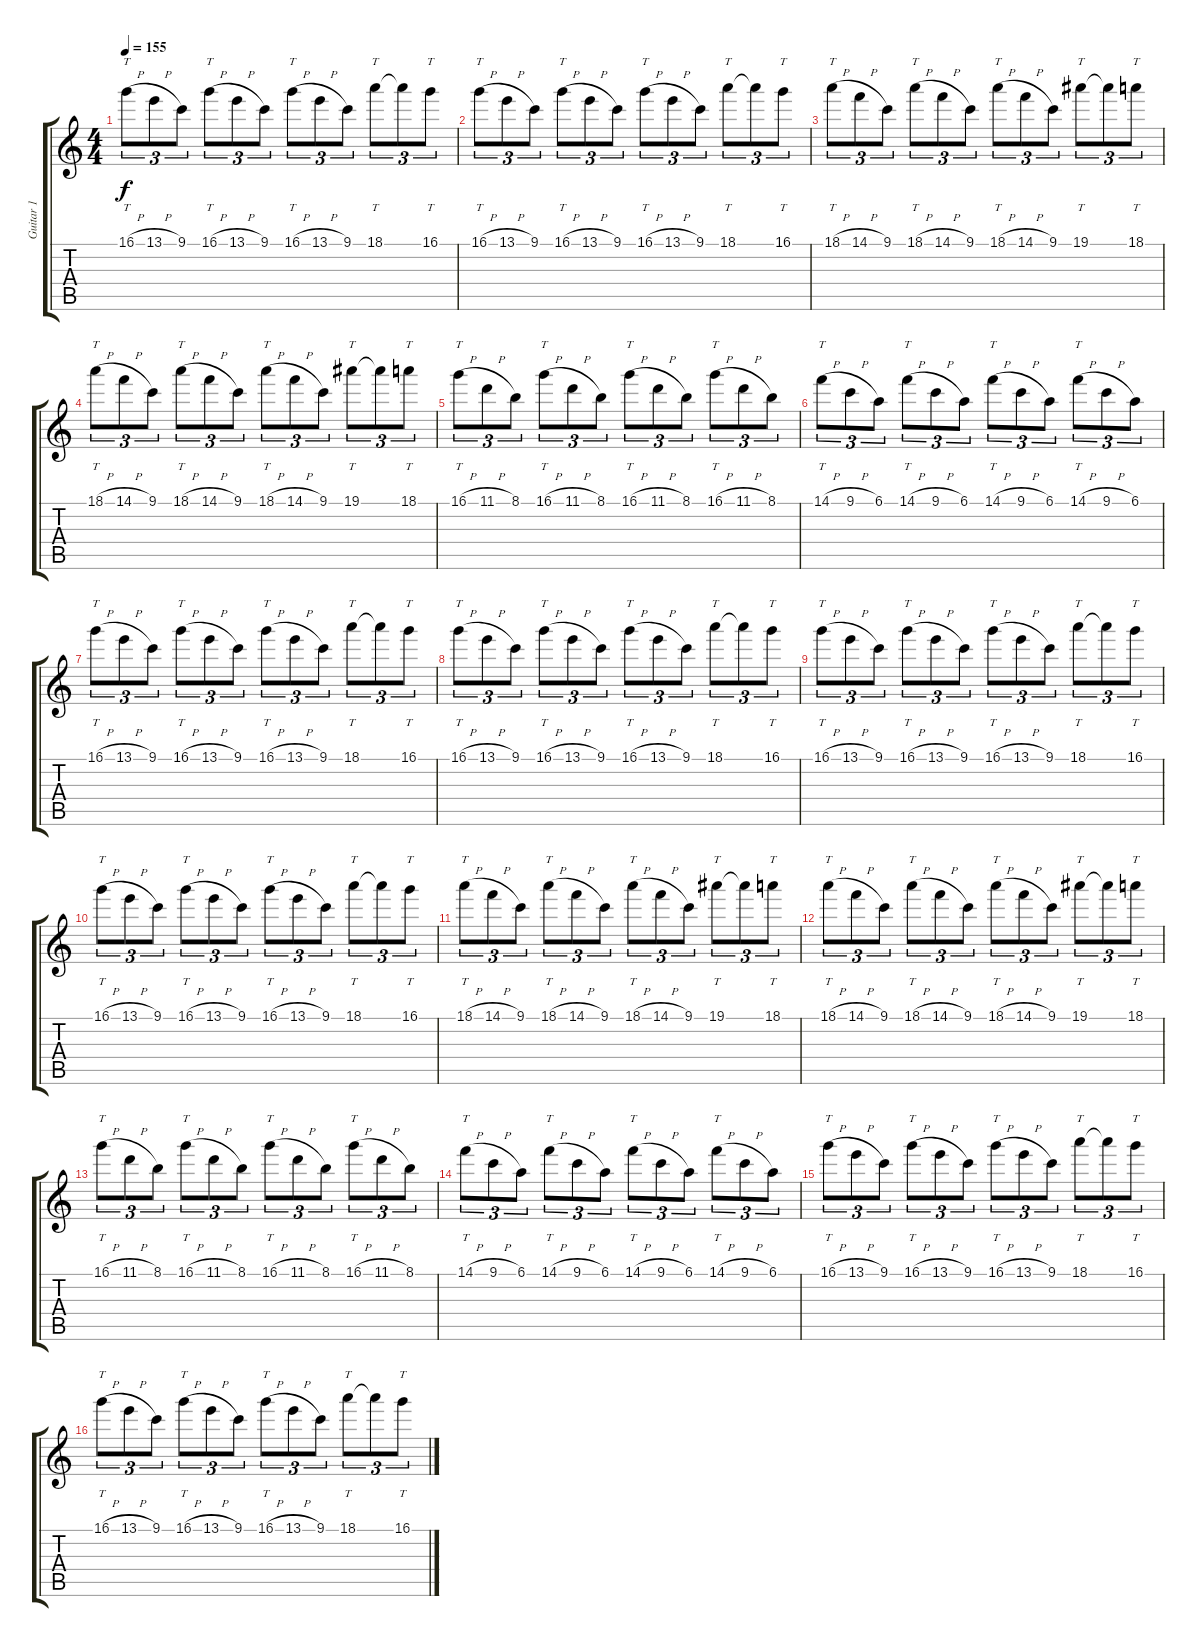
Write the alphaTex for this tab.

\track ("Guitar 1" "Guitar 1") {instrument acousticguitarnylon}
\staff {score tabs}
\tuning (Eb4 Bb3 Gb3 Db3 Ab2 Eb2) {hide}
\ts (4 4)
\tempo 155
\clef g2
\ks c
16.1{h}.8{tt tu (3 2) dy f instrument acousticguitarnylon} 13.1{h}.8{tu (3 2)} 9.1.8{tu (3 2)} 16.1{h}.8{tt tu (3 2)} 13.1{h}.8{tu (3 2)} 9.1.8{tu (3 2)} 16.1{h}.8{tt tu (3 2)} 13.1{h}.8{tu (3 2)} 9.1.8{tu (3 2)} 18.1.8{tt tu (3 2)} 18.1{t}.8{tu (3 2)} 16.1.8{tt tu (3 2)} |
16.1{h}.8{tt tu (3 2)} 13.1{h}.8{tu (3 2)} 9.1.8{tu (3 2)} 16.1{h}.8{tt tu (3 2)} 13.1{h}.8{tu (3 2)} 9.1.8{tu (3 2)} 16.1{h}.8{tt tu (3 2)} 13.1{h}.8{tu (3 2)} 9.1.8{tu (3 2)} 18.1.8{tt tu (3 2)} 18.1{t}.8{tu (3 2)} 16.1.8{tt tu (3 2)} |
18.1{h}.8{tt tu (3 2)} 14.1{h}.8{tu (3 2)} 9.1.8{tu (3 2)} 18.1{h}.8{tt tu (3 2)} 14.1{h}.8{tu (3 2)} 9.1.8{tu (3 2)} 18.1{h}.8{tt tu (3 2)} 14.1{h}.8{tu (3 2)} 9.1.8{tu (3 2)} 19.1.8{tt tu (3 2)} 19.1{t}.8{tu (3 2)} 18.1.8{tt tu (3 2)} |
18.1{h}.8{tt tu (3 2)} 14.1{h}.8{tu (3 2)} 9.1.8{tu (3 2)} 18.1{h}.8{tt tu (3 2)} 14.1{h}.8{tu (3 2)} 9.1.8{tu (3 2)} 18.1{h}.8{tt tu (3 2)} 14.1{h}.8{tu (3 2)} 9.1.8{tu (3 2)} 19.1.8{tt tu (3 2)} 19.1{t}.8{tu (3 2)} 18.1.8{tt tu (3 2)} |
16.1{h}.8{tt tu (3 2)} 11.1{h}.8{tu (3 2)} 8.1.8{tu (3 2)} 16.1{h}.8{tt tu (3 2)} 11.1{h}.8{tu (3 2)} 8.1.8{tu (3 2)} 16.1{h}.8{tt tu (3 2)} 11.1{h}.8{tu (3 2)} 8.1.8{tu (3 2)} 16.1{h}.8{tt tu (3 2)} 11.1{h}.8{tu (3 2)} 8.1.8{tu (3 2)} |
14.1{h}.8{tt tu (3 2)} 9.1{h}.8{tu (3 2)} 6.1.8{tu (3 2)} 14.1{h}.8{tt tu (3 2)} 9.1{h}.8{tu (3 2)} 6.1.8{tu (3 2)} 14.1{h}.8{tt tu (3 2)} 9.1{h}.8{tu (3 2)} 6.1.8{tu (3 2)} 14.1{h}.8{tt tu (3 2)} 9.1{h}.8{tu (3 2)} 6.1.8{tu (3 2)} |
16.1{h}.8{tt tu (3 2)} 13.1{h}.8{tu (3 2)} 9.1.8{tu (3 2)} 16.1{h}.8{tt tu (3 2)} 13.1{h}.8{tu (3 2)} 9.1.8{tu (3 2)} 16.1{h}.8{tt tu (3 2)} 13.1{h}.8{tu (3 2)} 9.1.8{tu (3 2)} 18.1.8{tt tu (3 2)} 18.1{t}.8{tu (3 2)} 16.1.8{tt tu (3 2)} |
16.1{h}.8{tt tu (3 2)} 13.1{h}.8{tu (3 2)} 9.1.8{tu (3 2)} 16.1{h}.8{tt tu (3 2)} 13.1{h}.8{tu (3 2)} 9.1.8{tu (3 2)} 16.1{h}.8{tt tu (3 2)} 13.1{h}.8{tu (3 2)} 9.1.8{tu (3 2)} 18.1.8{tt tu (3 2)} 18.1{t}.8{tu (3 2)} 16.1.8{tt tu (3 2)} |
16.1{h}.8{tt tu (3 2)} 13.1{h}.8{tu (3 2)} 9.1.8{tu (3 2)} 16.1{h}.8{tt tu (3 2)} 13.1{h}.8{tu (3 2)} 9.1.8{tu (3 2)} 16.1{h}.8{tt tu (3 2)} 13.1{h}.8{tu (3 2)} 9.1.8{tu (3 2)} 18.1.8{tt tu (3 2)} 18.1{t}.8{tu (3 2)} 16.1.8{tt tu (3 2)} |
16.1{h}.8{tt tu (3 2)} 13.1{h}.8{tu (3 2)} 9.1.8{tu (3 2)} 16.1{h}.8{tt tu (3 2)} 13.1{h}.8{tu (3 2)} 9.1.8{tu (3 2)} 16.1{h}.8{tt tu (3 2)} 13.1{h}.8{tu (3 2)} 9.1.8{tu (3 2)} 18.1.8{tt tu (3 2)} 18.1{t}.8{tu (3 2)} 16.1.8{tt tu (3 2)} |
18.1{h}.8{tt tu (3 2)} 14.1{h}.8{tu (3 2)} 9.1.8{tu (3 2)} 18.1{h}.8{tt tu (3 2)} 14.1{h}.8{tu (3 2)} 9.1.8{tu (3 2)} 18.1{h}.8{tt tu (3 2)} 14.1{h}.8{tu (3 2)} 9.1.8{tu (3 2)} 19.1.8{tt tu (3 2)} 19.1{t}.8{tu (3 2)} 18.1.8{tt tu (3 2)} |
18.1{h}.8{tt tu (3 2)} 14.1{h}.8{tu (3 2)} 9.1.8{tu (3 2)} 18.1{h}.8{tt tu (3 2)} 14.1{h}.8{tu (3 2)} 9.1.8{tu (3 2)} 18.1{h}.8{tt tu (3 2)} 14.1{h}.8{tu (3 2)} 9.1.8{tu (3 2)} 19.1.8{tt tu (3 2)} 19.1{t}.8{tu (3 2)} 18.1.8{tt tu (3 2)} |
16.1{h}.8{tt tu (3 2)} 11.1{h}.8{tu (3 2)} 8.1.8{tu (3 2)} 16.1{h}.8{tt tu (3 2)} 11.1{h}.8{tu (3 2)} 8.1.8{tu (3 2)} 16.1{h}.8{tt tu (3 2)} 11.1{h}.8{tu (3 2)} 8.1.8{tu (3 2)} 16.1{h}.8{tt tu (3 2)} 11.1{h}.8{tu (3 2)} 8.1.8{tu (3 2)} |
14.1{h}.8{tt tu (3 2)} 9.1{h}.8{tu (3 2)} 6.1.8{tu (3 2)} 14.1{h}.8{tt tu (3 2)} 9.1{h}.8{tu (3 2)} 6.1.8{tu (3 2)} 14.1{h}.8{tt tu (3 2)} 9.1{h}.8{tu (3 2)} 6.1.8{tu (3 2)} 14.1{h}.8{tt tu (3 2)} 9.1{h}.8{tu (3 2)} 6.1.8{tu (3 2)} |
16.1{h}.8{tt tu (3 2)} 13.1{h}.8{tu (3 2)} 9.1.8{tu (3 2)} 16.1{h}.8{tt tu (3 2)} 13.1{h}.8{tu (3 2)} 9.1.8{tu (3 2)} 16.1{h}.8{tt tu (3 2)} 13.1{h}.8{tu (3 2)} 9.1.8{tu (3 2)} 18.1.8{tt tu (3 2)} 18.1{t}.8{tu (3 2)} 16.1.8{tt tu (3 2)} |
16.1{h}.8{tt tu (3 2)} 13.1{h}.8{tu (3 2)} 9.1.8{tu (3 2)} 16.1{h}.8{tt tu (3 2)} 13.1{h}.8{tu (3 2)} 9.1.8{tu (3 2)} 16.1{h}.8{tt tu (3 2)} 13.1{h}.8{tu (3 2)} 9.1.8{tu (3 2)} 18.1.8{tt tu (3 2)} 18.1{t}.8{tu (3 2)} 16.1.8{tt tu (3 2)}
